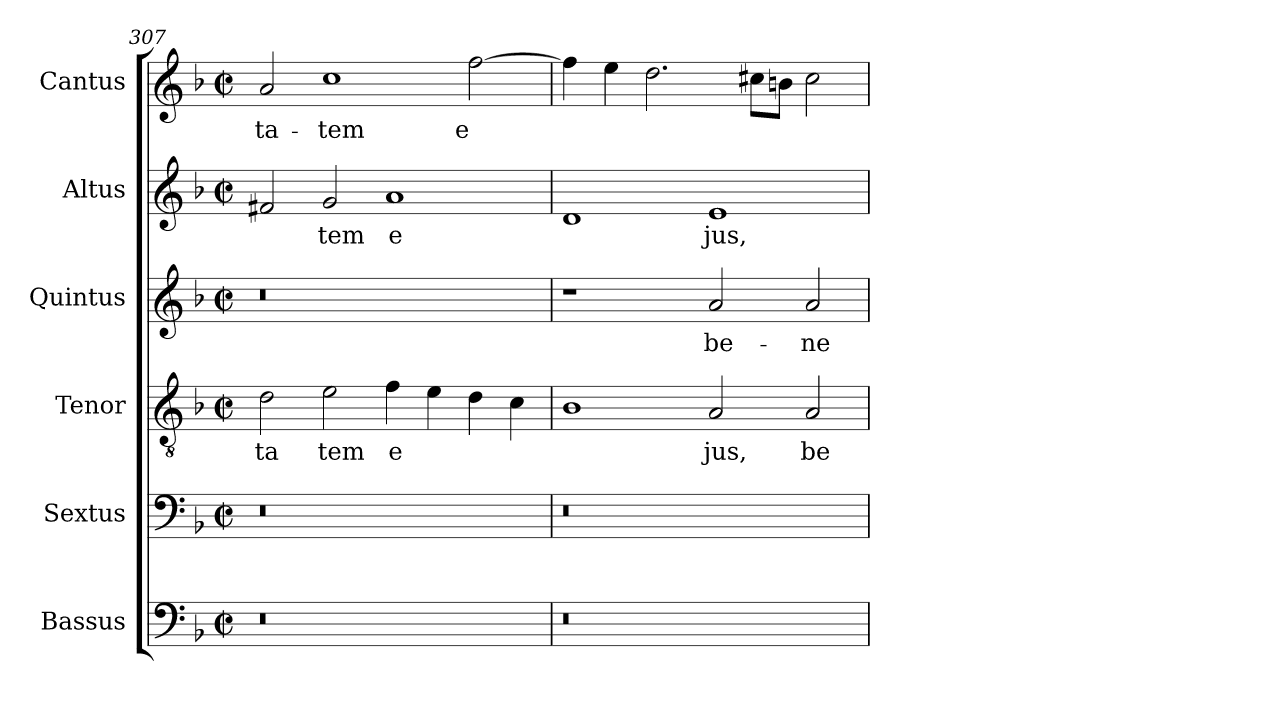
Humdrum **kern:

**kern	**kern	**kern	**text	**kern	**text	**kern	**text	**kern	**text
*part6	*part5	*part4	*part4	*part3	*part3	*part2	*part2	*part1	*part1
*staff6	*staff5	*staff4	*staff4	*staff3	*staff3	*staff2	*staff2	*staff1	*staff1
*I"Bassus	*I"Sextus	*I"Tenor	*	*I"Quintus	*	*I"Altus	*	*I"Cantus	*
*I'Bassus	*I'Sextus	*I'Tenor	*	*I'Quintus	*	*I'Altus	*	*I'Cantus	*
*clefF4	*clefF4	*clefGv2	*	*clefG2	*	*clefG2	*	*clefG2	*
*k[b-]	*k[b-]	*k[b-]	*	*k[b-]	*	*k[b-]	*	*k[b-]	*
*F:	*F:	*F:	*	*F:	*	*F:	*	*F:	*
*M2/2	*M2/2	*M2/2	*	*M2/2	*	*M2/2	*	*M2/2	*
*met(c|)	*met(c|)	*met(c|)	*	*met(c|)	*	*met(c|)	*	*met(c|)	*
=307	=307	=307	=307	=307	=307	=307	=307	=307	=307
!	!	!	!LO:LY:b:cj	!	!	!	!LO:LY:b:cj	!	!LO:LY:b:cj
0r	0r	2d\	ta	0r	.	2f#X/	.	2a/	-ta-
!	!	!	!LO:LY:b:cj	!	!	!	!LO:LY:b:cj	!	!LO:LY:b:cj
.	.	2e\	tem	.	.	2g/	tem	1cc	-tem
!	!	!	!LO:LY:b:cj	!	!	!	!LO:LY:b:cj	!	!
.	.	4f\	e	.	.	1a	e	.	.
!	!	!	!LO:LY:b:cj	!	!	!	!	!	!
.	.	4e\	.	.	.	.	.	.	.
!	!	!	!LO:LY:b:cj	!	!	!	!	!	!LO:LY:b:cj
.	.	4d\	.	.	.	.	.	[<2ff\	e-
!	!	!	!LO:LY:b:cj	!	!	!	!	!	!
.	.	4c\	.	.	.	.	.	.	.
!!LO:LB:g=z
=308	=308	=308	=308	=308	=308	=308	=308	=308	=308
!	!	!	!LO:LY:b:cj	!	!	!	!LO:LY:b:cj	!	!LO:LY:b:cj
0r	0r	1B-	.	1r	.	1d	.	4ff\]	--
!	!	!	!	!	!	!	!	!	!LO:LY:b:cj
.	.	.	.	.	.	.	.	4ee\	--
!	!	!	!	!	!	!	!	!	!LO:LY:b:cj
.	.	.	.	.	.	.	.	2.dd\	--
!	!	!	!LO:LY:b:cj	!	!LO:LY:b:cj	!	!LO:LY:b:cj	!	!
.	.	2A/	jus,	2a/	be-	1e	jus,	.	.
!	!	!	!	!	!	!	!	!	!LO:LY:b:cj
.	.	.	.	.	.	.	.	8cc#\L	--
!	!	!	!	!	!	!	!	!	!LO:LY:b:cj
.	.	.	.	.	.	.	.	8b\J	--
!	!	!	!LO:LY:b:cj	!	!LO:LY:b:cj	!	!	!	!LO:LY:b:cj
.	.	2A/	be	2a/	-ne-	.	.	2cc#\	--
=	=	=	=	=	=	=	=	=	=
*-	*-	*-	*-	*-	*-	*-	*-	*-	*-
